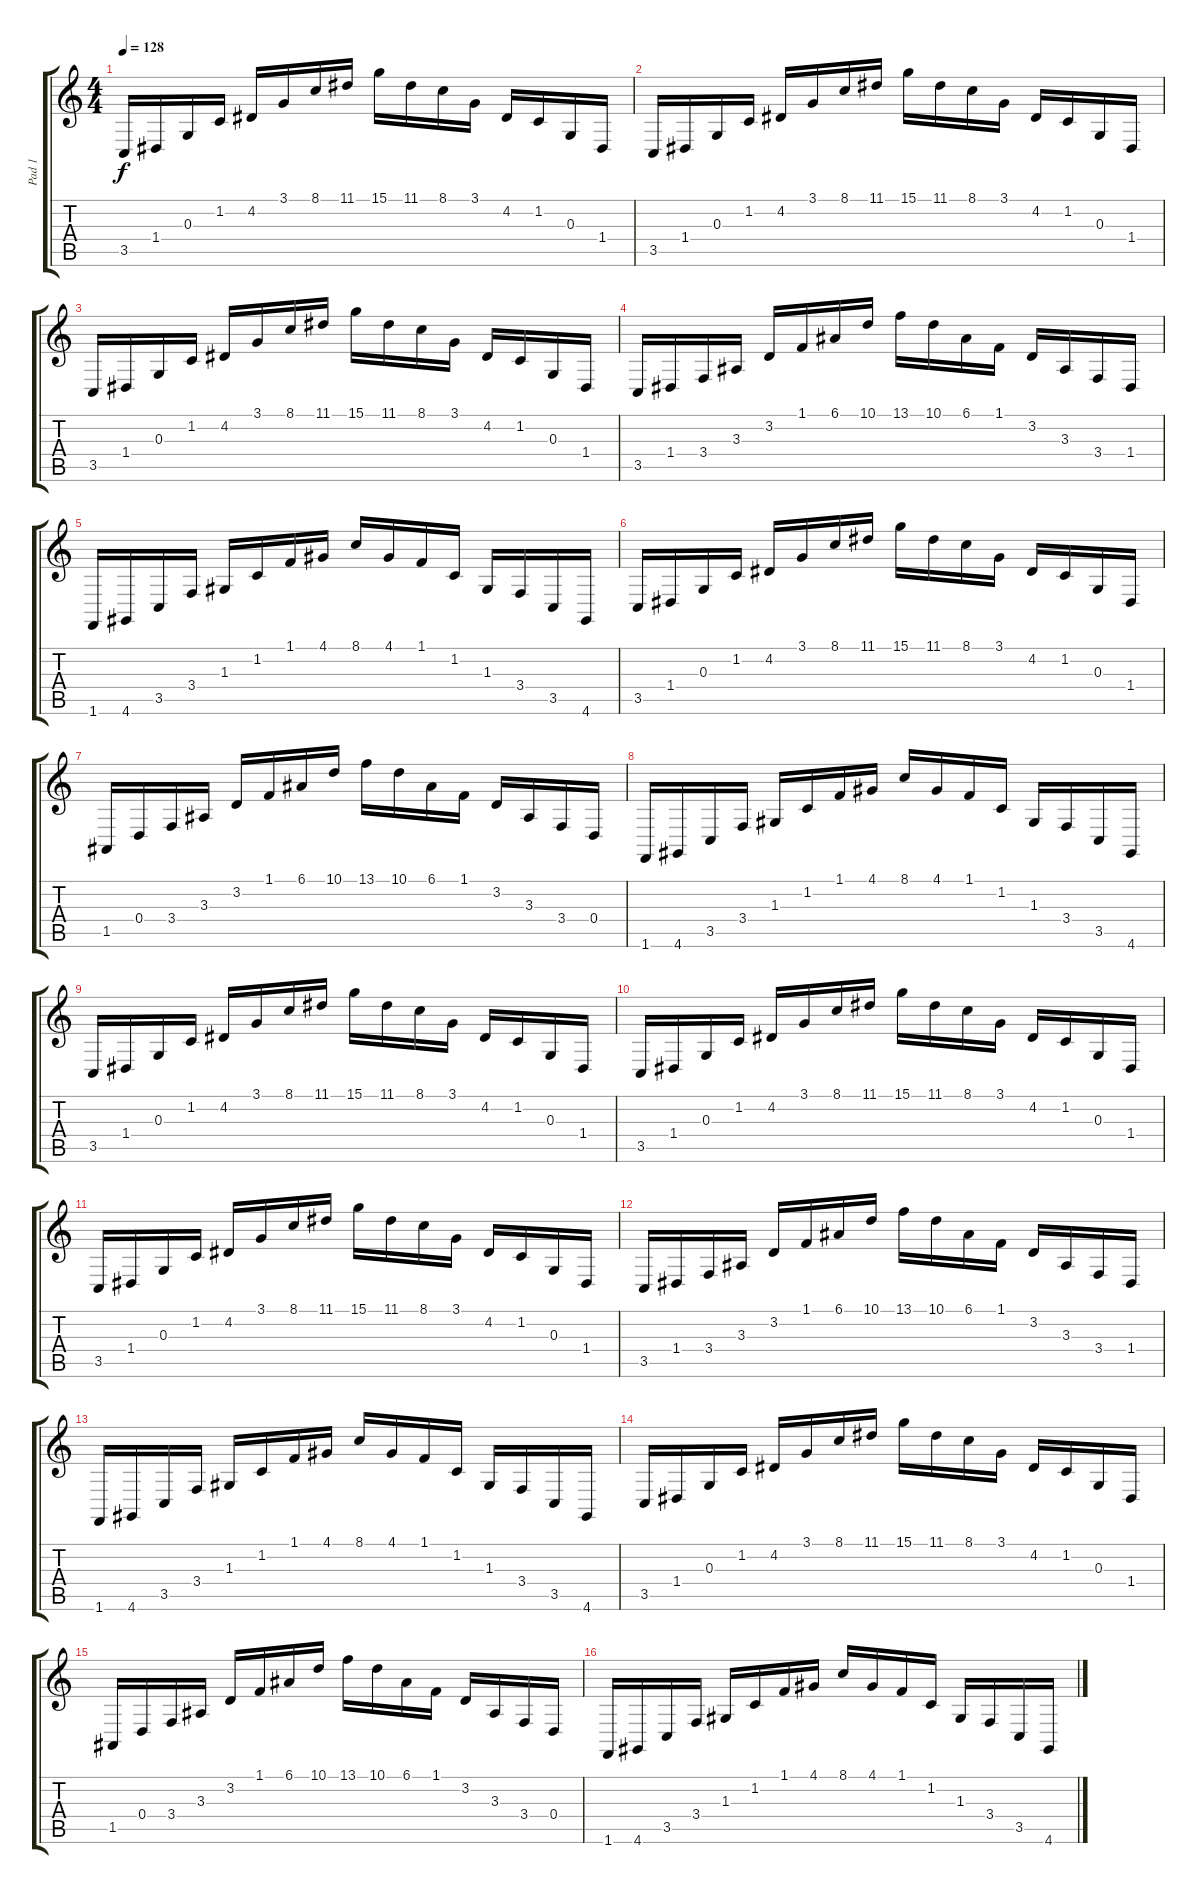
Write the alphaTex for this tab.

\track ("Pad 1" "Pad 1") {instrument pad4choir}
\staff {score tabs}
\tuning (E4 B3 G3 D3 A2 E2) {hide}
\ts (4 4)
\tempo 128
\clef g2
\ks c
3.5.16{dy f} 1.4.16 0.3.16 1.2.16 4.2.16 3.1.16 8.1.16 11.1.16 15.1.16 11.1.16 8.1.16 3.1.16 4.2.16 1.2.16 0.3.16 1.4.16 |
3.5.16 1.4.16 0.3.16 1.2.16 4.2.16 3.1.16 8.1.16 11.1.16 15.1.16 11.1.16 8.1.16 3.1.16 4.2.16 1.2.16 0.3.16 1.4.16 |
3.5.16 1.4.16 0.3.16 1.2.16 4.2.16 3.1.16 8.1.16 11.1.16 15.1.16 11.1.16 8.1.16 3.1.16 4.2.16 1.2.16 0.3.16 1.4.16 |
3.5.16 1.4.16 3.4.16 3.3.16 3.2.16 1.1.16 6.1.16 10.1.16 13.1.16 10.1.16 6.1.16 1.1.16 3.2.16 3.3.16 3.4.16 1.4.16 |
1.6.16 4.6.16 3.5.16 3.4.16 1.3.16 1.2.16 1.1.16 4.1.16 8.1.16 4.1.16 1.1.16 1.2.16 1.3.16 3.4.16 3.5.16 4.6.16 |
3.5.16 1.4.16 0.3.16 1.2.16 4.2.16 3.1.16 8.1.16 11.1.16 15.1.16 11.1.16 8.1.16 3.1.16 4.2.16 1.2.16 0.3.16 1.4.16 |
1.5.16 0.4.16 3.4.16 3.3.16 3.2.16 1.1.16 6.1.16 10.1.16 13.1.16 10.1.16 6.1.16 1.1.16 3.2.16 3.3.16 3.4.16 0.4.16 |
1.6.16 4.6.16 3.5.16 3.4.16 1.3.16 1.2.16 1.1.16 4.1.16 8.1.16 4.1.16 1.1.16 1.2.16 1.3.16 3.4.16 3.5.16 4.6.16 |
3.5.16 1.4.16 0.3.16 1.2.16 4.2.16 3.1.16 8.1.16 11.1.16 15.1.16 11.1.16 8.1.16 3.1.16 4.2.16 1.2.16 0.3.16 1.4.16 |
3.5.16 1.4.16 0.3.16 1.2.16 4.2.16 3.1.16 8.1.16 11.1.16 15.1.16 11.1.16 8.1.16 3.1.16 4.2.16 1.2.16 0.3.16 1.4.16 |
3.5.16 1.4.16 0.3.16 1.2.16 4.2.16 3.1.16 8.1.16 11.1.16 15.1.16 11.1.16 8.1.16 3.1.16 4.2.16 1.2.16 0.3.16 1.4.16 |
3.5.16 1.4.16 3.4.16 3.3.16 3.2.16 1.1.16 6.1.16 10.1.16 13.1.16 10.1.16 6.1.16 1.1.16 3.2.16 3.3.16 3.4.16 1.4.16 |
1.6.16 4.6.16 3.5.16 3.4.16 1.3.16 1.2.16 1.1.16 4.1.16 8.1.16 4.1.16 1.1.16 1.2.16 1.3.16 3.4.16 3.5.16 4.6.16 |
3.5.16 1.4.16 0.3.16 1.2.16 4.2.16 3.1.16 8.1.16 11.1.16 15.1.16 11.1.16 8.1.16 3.1.16 4.2.16 1.2.16 0.3.16 1.4.16 |
1.5.16 0.4.16 3.4.16 3.3.16 3.2.16 1.1.16 6.1.16 10.1.16 13.1.16 10.1.16 6.1.16 1.1.16 3.2.16 3.3.16 3.4.16 0.4.16 |
1.6.16 4.6.16 3.5.16 3.4.16 1.3.16 1.2.16 1.1.16 4.1.16 8.1.16 4.1.16 1.1.16 1.2.16 1.3.16 3.4.16 3.5.16 4.6.16
